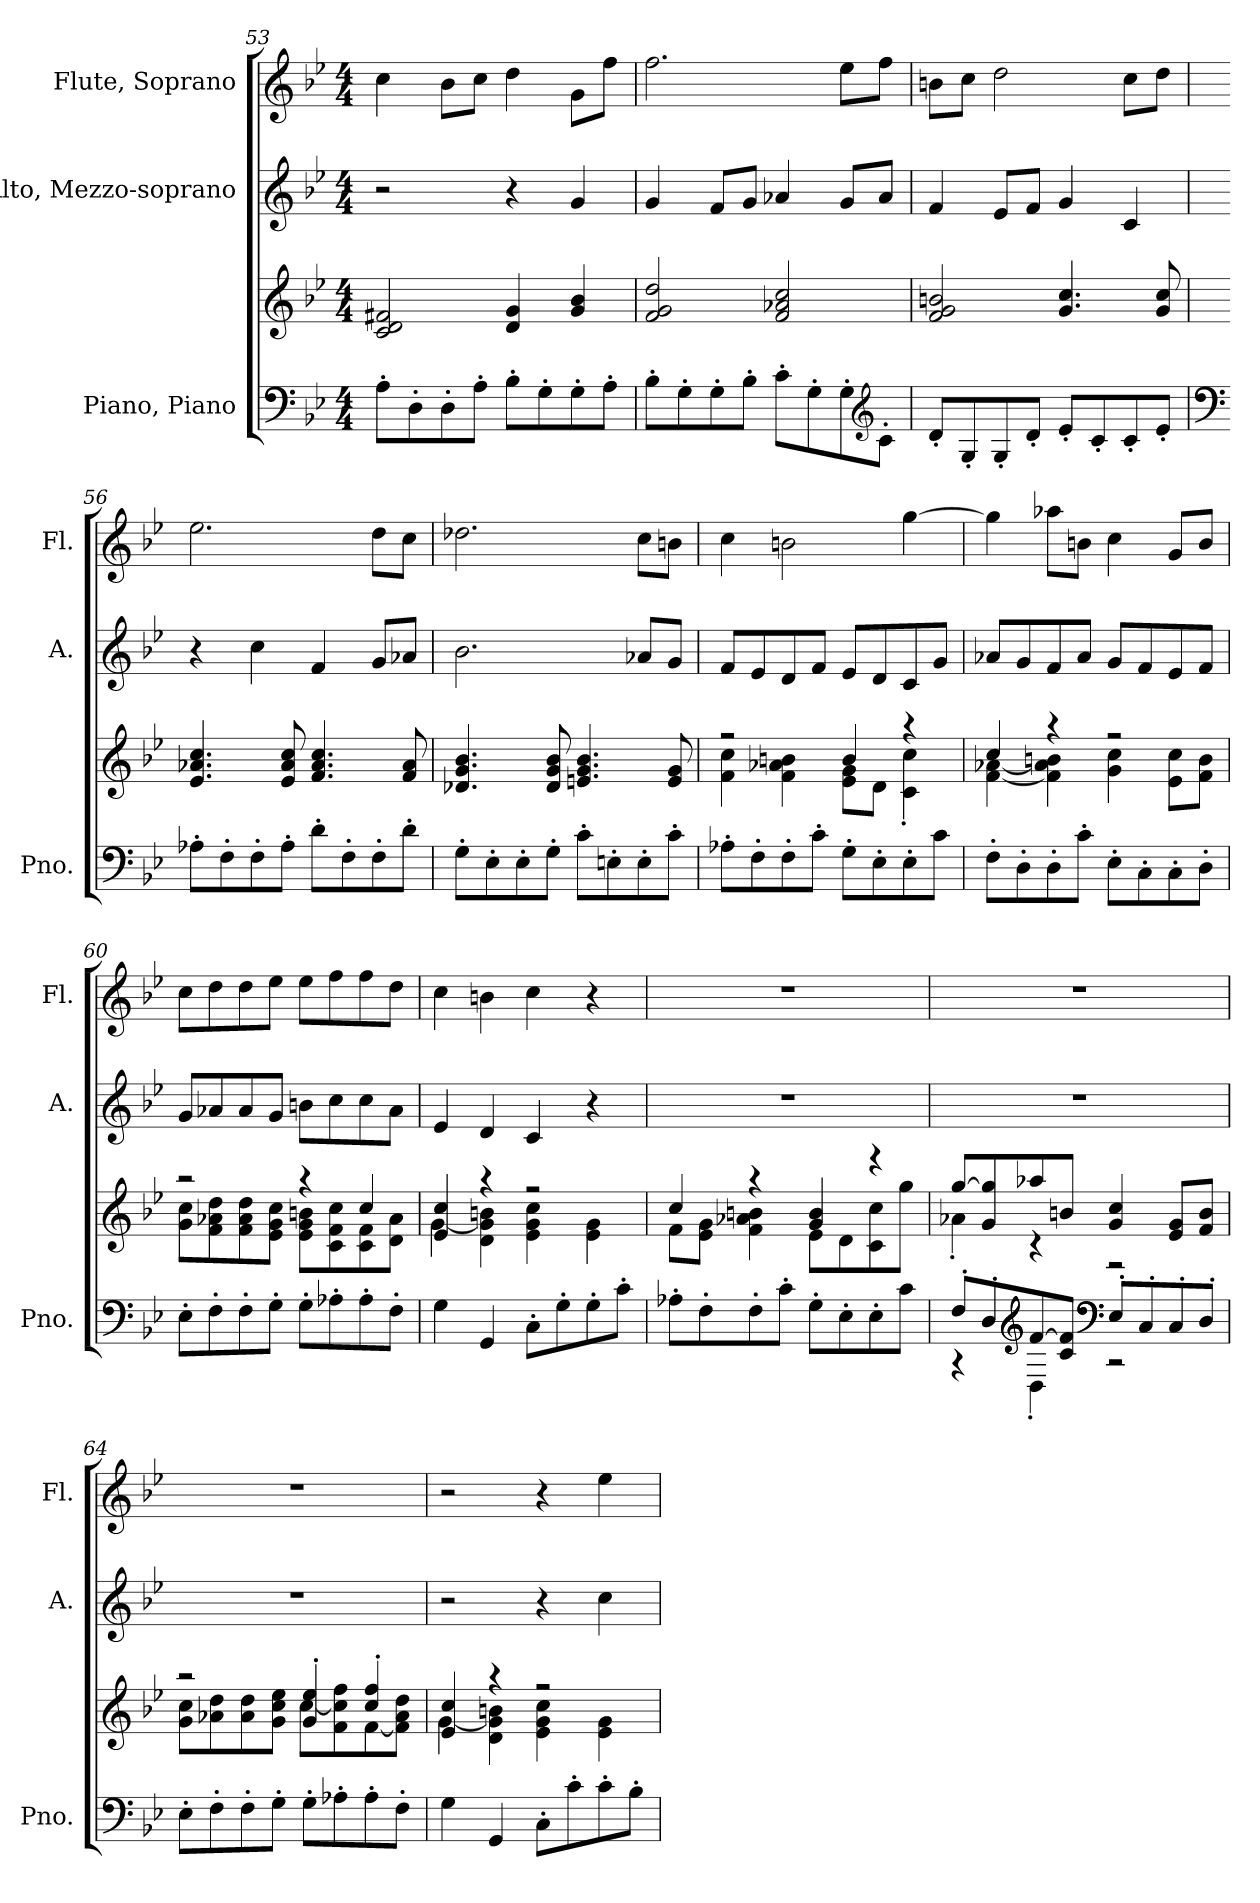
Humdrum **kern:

**kern	**kern	**kern	**kern
*part3	*part3	*part2	*part1
*staff4	*staff3	*staff2	*staff1
*I"Piano, Piano	*	*I"Alto, Mezzo-soprano	*I"Flute, Soprano
*I'Pno.	*	*I'A.	*I'Fl.
*clefF4	*clefG2	*clefG2	*clefG2
*k[b-e-]	*k[b-e-]	*k[b-e-]	*k[b-e-]
*M4/4	*M4/4	*M4/4	*M4/4
=53	=53	=53	=53
8A'\L	2c/ 2d/ 2f#X/	2r	4cc\
8D'\	.	.	.
8D'\	.	.	8b-\L
8A'\J	.	.	8cc\J
8B-'\L	4d/ 4g/	4r	4dd\
8G'\	.	.	.
8G'\	4g/ 4b-/	4g/	8g\L
8A'\J	.	.	8ff\J
!!LO:LB:g=z
=54	=54	=54	=54
8B-'\L	2f/ 2g/ 2dd/	4g/	2.ff\
8G'\	.	.	.
8G'\	.	8f/L	.
8B-'\J	.	8g/J	.
8c'\L	2f/ 2a-X/ 2cc/	4a-X/	.
8G'\	.	.	.
8G'\	.	8g/L	8ee-\L
*clefG2	*	*	*
8c'\J	.	8a-/J	8ff\J
=55	=55	=55	=55
8d'/L	2f/ 2g/ 2bn/	4f/	8bn\L
8G'/	.	.	8cc\J
8G'/	.	8e-/L	2dd\
8d'/J	.	8f/J	.
8e-'/L	4.g/ 4.cc/	4g/	.
8c'/	.	.	.
8c'/	.	4c/	8cc\L
8e-'/J	8g/ 8cc/	.	8dd\J
=56	=56	=56	=56
*clefF4	*	*	*
8A-X'\L	4.e-/ 4.a-X/ 4.cc/	4r	2.ee-\
8F'\	.	.	.
8F'\	.	4cc\	.
8A-'\J	8e-/ 8a-/ 8cc/	.	.
8d'\L	4.f/ 4.a-/ 4.cc/	4f/	.
8F'\	.	.	.
8F'\	.	8g/L	8dd\L
8d'\J	8f/ 8a-/	8a-X/J	8cc\J
!!LO:LB:g=z
=57	=57	=57	=57
8G'\L	4.d-X/ 4.g/ 4.b-/	2.b-\	2.dd-X\
8E-'\	.	.	.
8E-'\	.	.	.
8G'\J	8d-/ 8g/ 8b-/	.	.
8c'\L	4.en/ 4.g/ 4.b-/	.	.
8En'\	.	.	.
8E'\	.	8a-X/L	8cc\L
8c'\J	8e/ 8g/	8g/J	8bn\J
=58	=58	=58	=58
*	*^	*	*
8A-X'\L	2r	4f\ 4cc\	8f/L	4cc\
8F'\	.	.	8e-/	.
8F'\	.	4f\ 4a-X\ 4bn\	8d/	2bn\
8c'\J	.	.	8f/J	.
8G'\L	4b/	8e-\ 8g\L	8e-/L	.
8E-'\	.	8d\J	8d/	.
8E-'\	4r	4c\' 4cc\'	8c/	[4gg\
8c\J	.	.	8g/J	.
=59	=59	=59	=59	=59
8F'\L	4cc/	[4f\ [4a-X\	8a-X/L	4gg\]
8D'\	.	.	8g/	.
8D'\	4r	4f\] 4a-\] 4bn\	8f/	8aa-X\L
8c'\J	.	.	8a-/J	8bn\J
8E-'\L	2r	4g\ 4cc\	8g/L	4cc\
8C'\	.	.	8f/	.
8C'\	.	8e-\ 8cc\L	8e-/	8g/L
8D'\J	.	8f\ 8b\J	8f/J	8b/J
!!LO:PB:g=z
=60	=60	=60	=60	=60
8E-'\L	2r	8g\ 8cc\L	8g/L	8cc\L
8F'\	.	8f\ 8a-X\ 8dd\	8a-X/	8dd\
8F'\	.	8f\ 8a-\ 8dd\	8a-/	8dd\
8G'\J	.	8e-\ 8g\ 8cc\J	8g/J	8ee-\J
8G'\L	4r	8e-\ 8g\ 8bn\L	8bn\L	8ee-\L
8A-X'\	.	8c\ 8f\ 8cc\	8cc\	8ff\
8A-'\	4cc/	8c\ 8f\	8cc\	8ff\
8F'\J	.	8d\ 8a-\J	8a-\J	8dd\J
=61	=61	=61	=61	=61
4G\	4e-/ 4cc/	[4g\	4e-/	4cc\
4GG/	4r	4d\ 4g\] 4bn\	4d/	4bn\
8C'\L	2r	4e-\ 4g\ 4cc\	4c/	4cc\
8G'\	.	.	.	.
8G'\	.	4e-\ 4g\	4r	4r
8c'\J	.	.	.	.
=62	=62	=62	=62	=62
8A-X'\L	4cc/	8f\L	1r	1r
8F'\	.	8e-\ 8g\J	.	.
8F'\	4r	4f\ 4a-X\ 4bn\	.	.
8c'\J	.	.	.	.
8G'\L	4g/ 4b/	8e-\L	.	.
8E-'\	.	8d\	.	.
8E-'\	4r	8c\ 8cc\	.	.
8c\J	.	8gg\J	.	.
!!LO:LB:g=z
=63	=63	=63	=63	=63
*^	*	*	*	*
8F'/L	4r	[8gg/L	4a-X'\	1r	1r
8D'/	.	8g/ 8gg/]	.	.	.
*clefG2	*	*	*	*	*
[8f/	4D'\	8aa-X/	4r	.	.
8c/ 8f/]J	.	8bn/J	.	.	.
*clefF4	*	*	*	*	*
8E-'/L	2r	4g/ 4cc/	2r	.	.
8C'/	.	.	.	.	.
8C'/	.	8e-/ 8g/L	.	.	.
8D'/J	.	8f/ 8b/J	.	.	.
*v	*v	*	*	*	*
=64	=64	=64	=64	=64
8E-'\L	2r	8g\ 8cc\L	1r	1r
8F'\	.	8a-X\ 8dd\	.	.
8F'\	.	8a-\ 8dd\	.	.
8G'\J	.	8g\ 8cc\ 8ee-\J	.	.
8G'\L	4g/' 4ee-/'	[8cc\L	.	.
8A-X'\	.	8f\ 8cc\] 8ff\	.	.
8A-'\	4cc/' 4ff/'	[8f\	.	.
8F'\J	.	8f\] 8a-\ 8dd\J	.	.
=65	=65	=65	=65	=65
4G\	4e-/ 4cc/	[4g\	2r	2r
4GG/	4r	4d\ 4g\] 4bn\	.	.
8C'\L	2r	4e-\ 4g\ 4cc\	4r	4r
8c'\	.	.	.	.
8c'\	.	4e-\ 4g\	4cc\	4ee-\
8B-'\J	.	.	.	.
*	*v	*v	*	*
=	=	=	=
*-	*-	*-	*-
